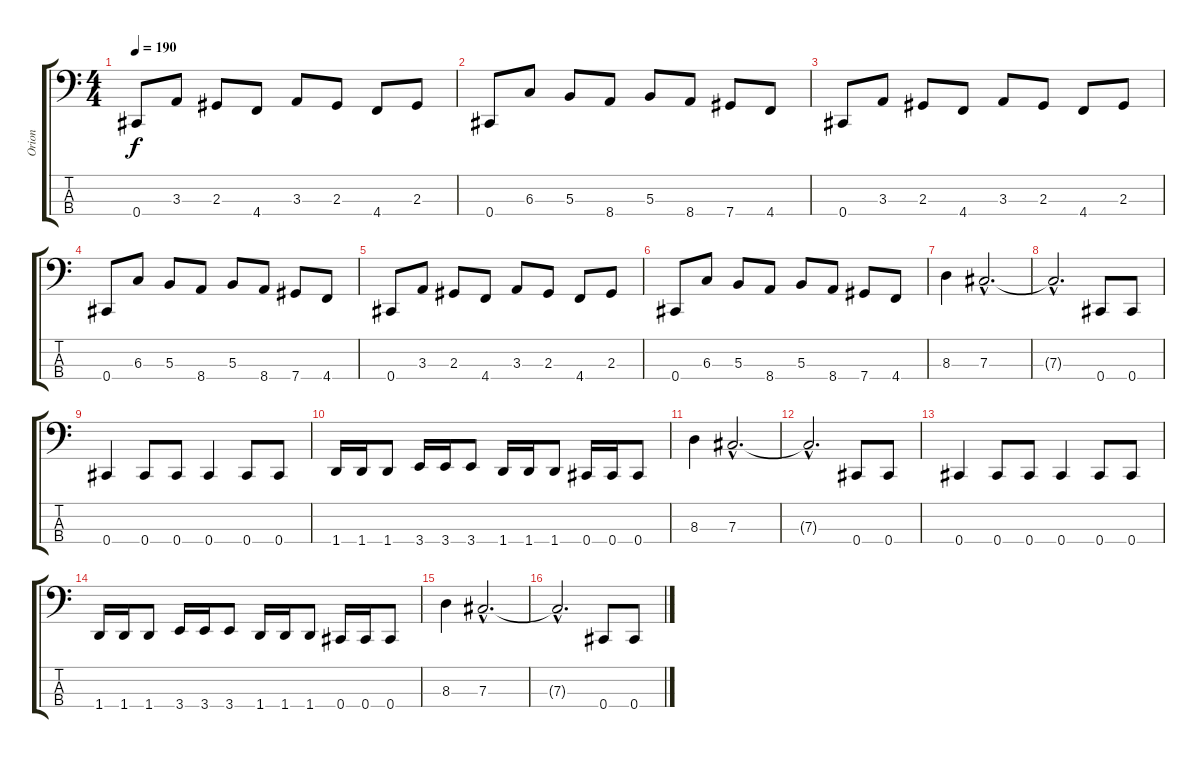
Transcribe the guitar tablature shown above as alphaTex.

\track ("Orion" "Orion") {instrument electricbassfinger}
\staff {score tabs}
\tuning (E2 B1 Gb1 Db1) {hide}
\ts (4 4)
\tempo 190
\clef f4
\ks c
0.4.8{dy f} 3.3.8 2.3.8 4.4.8 3.3.8 2.3.8 4.4.8 2.3.8 |
0.4.8 6.3.8 5.3.8 8.4.8 5.3.8 8.4.8 7.4.8 4.4.8 |
0.4.8 3.3.8 2.3.8 4.4.8 3.3.8 2.3.8 4.4.8 2.3.8 |
0.4.8 6.3.8 5.3.8 8.4.8 5.3.8 8.4.8 7.4.8 4.4.8 |
0.4.8 3.3.8 2.3.8 4.4.8 3.3.8 2.3.8 4.4.8 2.3.8 |
0.4.8 6.3.8 5.3.8 8.4.8 5.3.8 8.4.8 7.4.8 4.4.8 |
8.3.4 7.3{hac}.2{d} |
7.3{hac t}.2{d} 0.4.8 0.4.8 |
0.4.4 0.4.8 0.4.8 0.4.4 0.4.8 0.4.8 |
1.4.16 1.4.16 1.4.8 3.4.16 3.4.16 3.4.8 1.4.16 1.4.16 1.4.8 0.4.16 0.4.16 0.4.8 |
8.3.4 7.3{hac}.2{d} |
7.3{hac t}.2{d} 0.4.8 0.4.8 |
0.4.4 0.4.8 0.4.8 0.4.4 0.4.8 0.4.8 |
1.4.16 1.4.16 1.4.8 3.4.16 3.4.16 3.4.8 1.4.16 1.4.16 1.4.8 0.4.16 0.4.16 0.4.8 |
8.3.4 7.3{hac}.2{d} |
7.3{hac t}.2{d} 0.4.8 0.4.8
